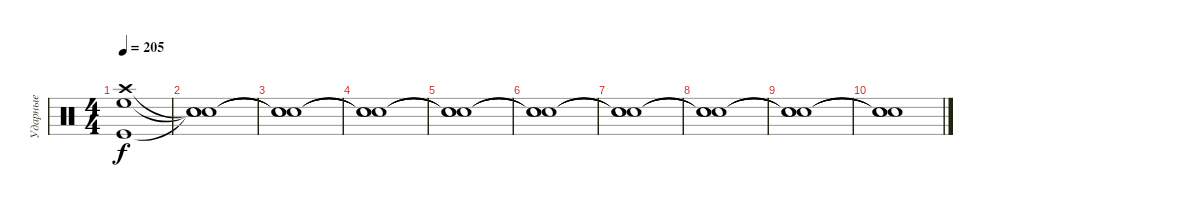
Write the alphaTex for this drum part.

\track ("Ударные" "Ударные") {instrument percussion}
\staff {score}
\articulation defaults
\ts (4 4)
\tempo 205
\clef neutral
\ks c
("Kick (hit)" "Crash high (hit)" "High Floor Tom (hit)").1{dy f} |
("Snare (hit)"{t} "Snare (hit)"{t} "Snare (hit)"{t}).1 |
("Snare (hit)"{t} "Snare (hit)"{t} "Snare (hit)"{t}).1 |
("Snare (hit)"{t} "Snare (hit)"{t} "Snare (hit)"{t}).1 |
("Snare (hit)"{t} "Snare (hit)"{t} "Snare (hit)"{t}).1 |
("Snare (hit)"{t} "Snare (hit)"{t} "Snare (hit)"{t}).1 |
("Snare (hit)"{t} "Snare (hit)"{t} "Snare (hit)"{t}).1 |
("Snare (hit)"{t} "Snare (hit)"{t} "Snare (hit)"{t}).1 |
("Snare (hit)"{t} "Snare (hit)"{t} "Snare (hit)"{t}).1 |
("Snare (hit)"{t} "Snare (hit)"{t} "Snare (hit)"{t}).1
